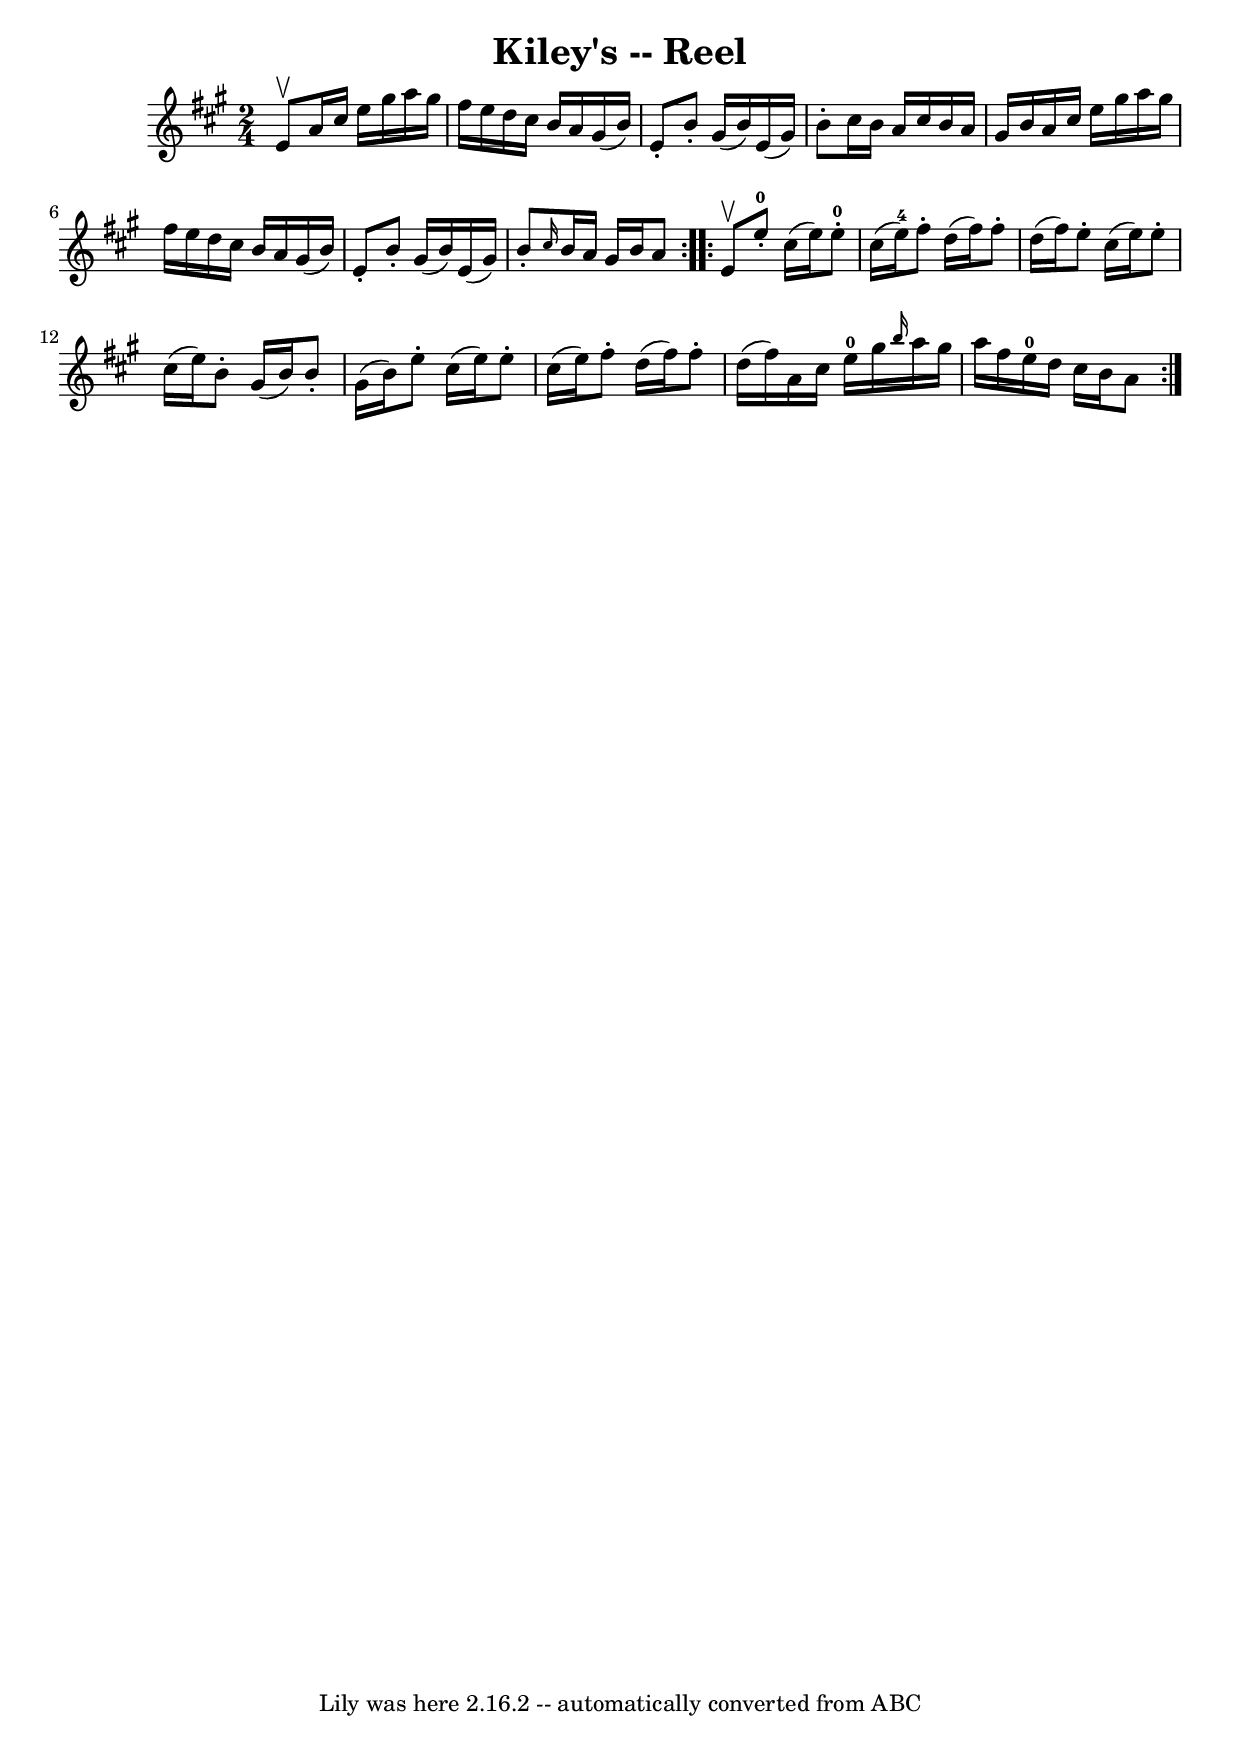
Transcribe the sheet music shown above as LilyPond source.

\version "2.16.2"
\include "Mammoth.ily"
\header {
  %% book = "Ryan's Mammoth Collection"
  crossRefNumber = "1"
  footnotes = "\\\\243"
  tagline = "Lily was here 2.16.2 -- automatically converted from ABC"
  title = "Kiley's -- Reel"

}
voicedefault =  {



  \repeat volta 2 {

    \time 2/4 
    \key a \major
    e'8^\upbow |
    a'16 cis''16 e''16    
    gis''16 a''16 gis''16 fis''16 e''16    |
    d''16 cis''16  
    b'16 a'16 gis'16 (b'16) e'8-.   |
    b'8-. gis'16 (
    b'16) e'16 (gis'16) b'8-.   |
    cis''16 b'16 a'16    
    cis''16 b'16 a'16 gis'16 b'16    |
    a'16 cis''16    
    e''16 gis''16 a''16 gis''16 fis''16 e''16    |
    d''16    
    cis''16 b'16 a'16 gis'16 (b'16) e'8-.   |
    b'8-.   
    gis'16 (b'16) e'16 (gis'16) b'8-.   |
    \grace {    
      cis''16  
    } b'16 a'16 gis'16 b'16 a'8  
  }     
  \repeat volta 2 {
    
    e'8^\upbow |
    e''8-0-. cis''16 (e''16) e''8-0-.  
    cis''16 (e''16-4)   |
    fis''8-. d''16 (fis''16)   
    fis''8-. d''16 (fis''16)   |
    e''8-. cis''16 (e''16-) e''8-. cis''16 (e''16)   |
    b'8-. gis'16 (b'16)  
    b'8-. gis'16 (b'16)   |
    e''8-. cis''16 (e''16)   
    e''8-. cis''16 (e''16)   |
    fis''8-. d''16 (fis''16)  
    fis''8-. d''16 (fis''16)   |
    a'16 cis''16 e''16-0 
    gis''16  \grace { b''16  
		    } a''16 gis''16 a''16 fis''16    
    |
    e''16-0 d''16 cis''16 b'16 a'8    
  }   

}

\score{
  <<

    \context Staff="default"
    {
      \voicedefault 
      
    }

  >>
  \layout {
    
  }
  \midi {
  }

}
